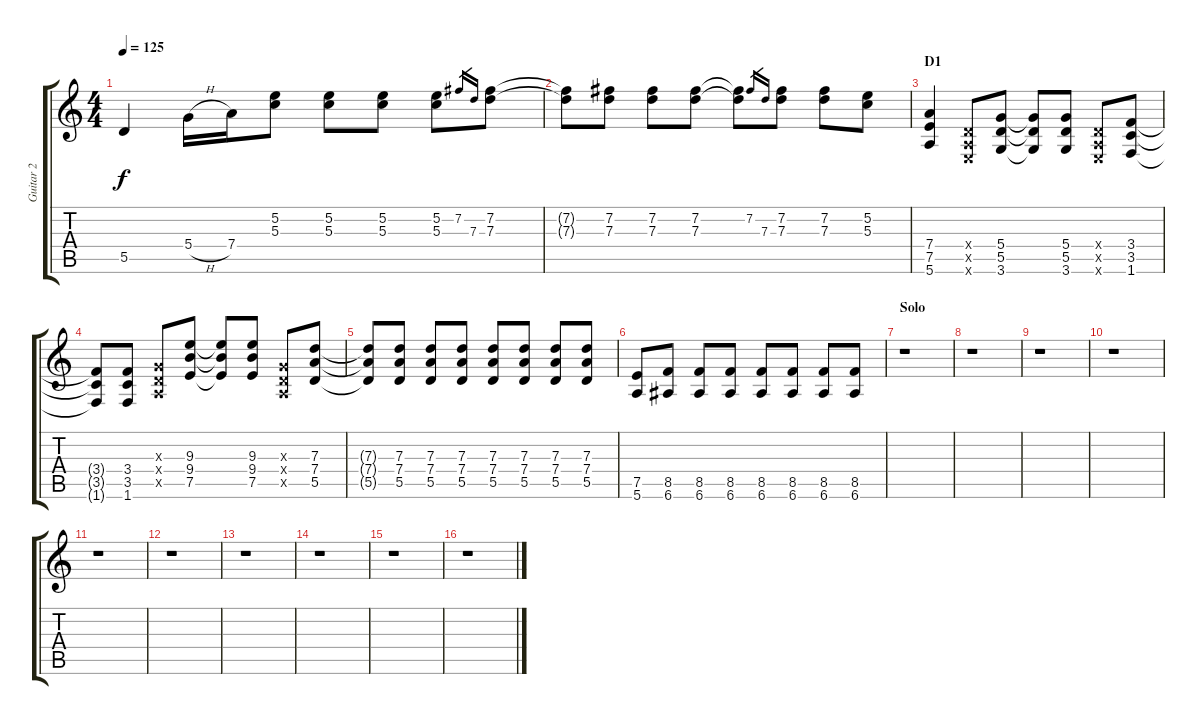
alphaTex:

\track ("Guitar 2" "Guitar 2") {instrument distortionguitar}
\staff {score tabs}
\tuning (E4 B3 G3 D3 A2 E2) {hide}
\ts (4 4)
\tempo 125
\clef g2
\ks c
5.5.4{dy f} 5.4{h}.16 7.4.16 (5.2 5.3).8 (5.2 5.3).8 (5.2 5.3).8 (5.2 5.3).8 7.2.16{gr} 7.3.16{gr} (7.2 7.3).8 |
(7.2{t} 7.3{t}).8 (7.2 7.3).8 (7.2 7.3).8 (7.2 7.3).8 (7.2{t} 7.3{t}).8 7.2.16{gr} 7.3.16{gr} (7.2 7.3).8 (7.2 7.3).8 (5.2 5.3).8 |
\section ("" "D1")
(7.4 7.5 5.6).4 (0.4{x} 0.5{x} 0.6{x}).8 (5.4 5.5 3.6).8 (5.4{t} 5.5{t} 3.6{t}).8 (5.4 5.5 3.6).8 (0.4{x} 0.5{x} 0.6{x}).8 (3.4 3.5 1.6).8 |
(3.4{t} 3.5{t} 1.6{t}).8 (3.4 3.5 1.6).8 (0.3{x} 0.4{x} 0.5{x}).8 (9.3 9.4 7.5).8 (9.3{t} 9.4{t} 7.5{t}).8 (9.3 9.4 7.5).8 (0.3{x} 0.4{x} 0.5{x}).8 (7.3 7.4 5.5).8 |
(7.3{t} 7.4{t} 5.5{t}).8 (7.3 7.4 5.5).8 (7.3 7.4 5.5).8 (7.3 7.4 5.5).8 (7.3 7.4 5.5).8 (7.3 7.4 5.5).8 (7.3 7.4 5.5).8 (7.3 7.4 5.5).8 |
(7.5 5.6).8 (8.5 6.6).8 (8.5 6.6).8 (8.5 6.6).8 (8.5 6.6).8 (8.5 6.6).8 (8.5 6.6).8 (8.5 6.6).8 |
\section ("" "Solo")
r.1 |
r.1 |
r.1 |
r.1 |
r.1 |
r.1 |
r.1 |
r.1 |
r.1 |
r.1
